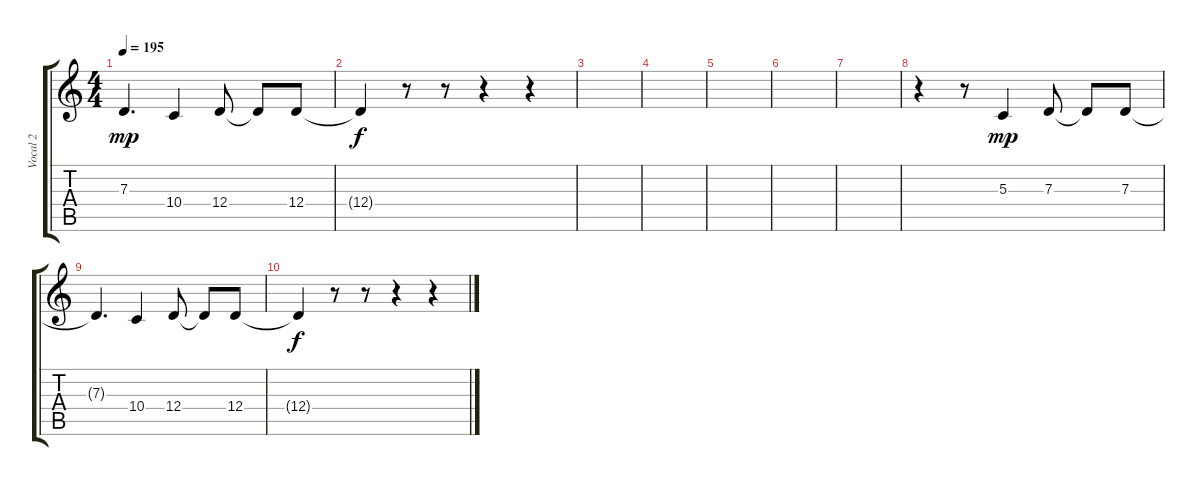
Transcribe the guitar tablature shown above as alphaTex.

\track ("Vocal 2" "Vocal 2") {instrument oboe}
\staff {score tabs}
\tuning (E4 B3 G3 D3 A2 E2) {hide}
\ts (4 4)
\tempo 195
\clef g2
\ks c
7.3{t}.4{d dy mp} 10.4.4{balance 14} 12.4.8 12.4{t}.8 12.4.8 |
12.4{t}.4{dy f} r.8 r.8 r.4 r.4 |
|
|
|
|
|
r.4 r.8 5.3.4{dy mp balance 2} 7.3.8 7.3{t}.8 7.3.8 |
7.3{t}.4{d} 10.4.4{balance 14} 12.4.8 12.4{t}.8 12.4.8 |
12.4{t}.4{dy f} r.8 r.8 r.4 r.4
